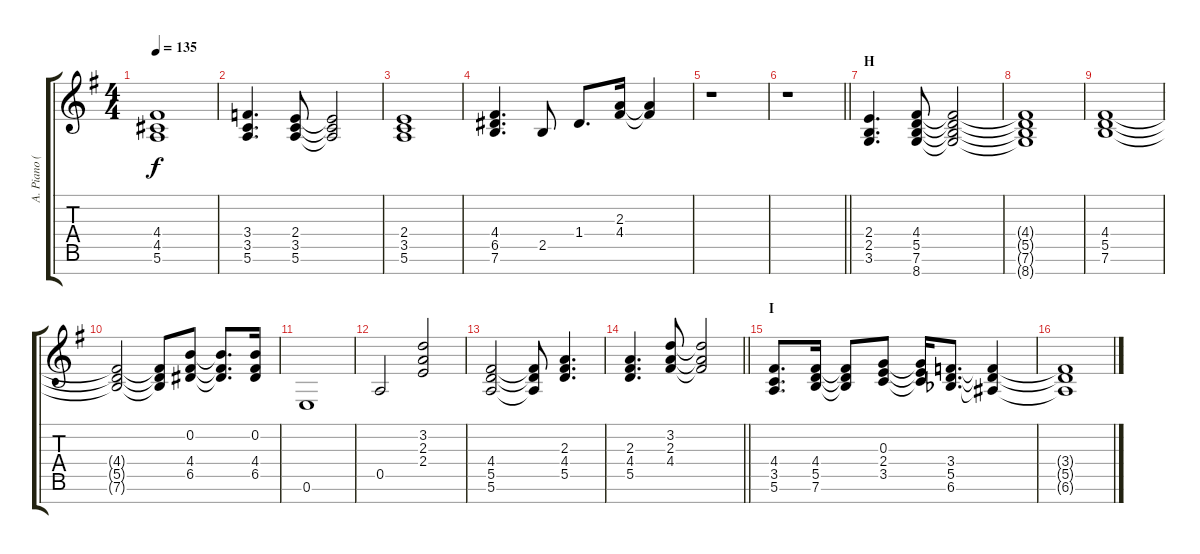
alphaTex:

\track ("A. Piano (Right Hand)" "A. Piano (") {instrument acousticgrandpiano}
\staff {score tabs}
\tuning (E5 B4 G4 D4 A3 E3 B2) {hide}
\ts (4 4)
\tempo 135
\clef g2
\ks g
(4.4 4.5 5.6).1{dy f} |
(3.4 3.5 5.6).4{d} (2.4 3.5 5.6).8 (2.4{t} 3.5{t} 5.6{t}).2 |
(2.4 3.5 5.6).1 |
(4.4 6.5 7.6).4{d} 2.5.8 1.4.8{d} (2.3 4.4).16 (2.3{t} 4.4{t}).4 |
r.1 |
\barLineRight lightlight
r.1 |
\section ("" "H")
(2.4 2.5 3.6).4{d} (4.4 5.5 7.6 8.7).8 (4.4{t} 5.5{t} 7.6{t} 8.7{t}).2 |
(4.4{t} 5.5{t} 7.6{t} 8.7{t}).1 |
(4.4 5.5 7.6).1 |
(4.4{t} 5.5{t} 7.6{t}).2 (4.4{t} 5.5{t} 7.6{t}).8 (0.2 4.4 6.5).8 (0.2{t} 4.4{t} 6.5{t}).8{d} (0.2 4.4 6.5).16 |
0.6.1 |
0.5.2 (3.2 2.3 2.4).2 |
(4.4 5.5 5.6).2 (4.4{t} 5.5{t} 5.6{t}).8 (2.3 4.4 5.5).4{d} |
\barLineRight lightlight
(2.3 4.4 5.5).4{d} (3.2 2.3 4.4).8 (3.2{t} 2.3{t} 4.4{t}).2 |
\section ("" "I")
(4.4 3.5 5.6).8{d} (4.4 5.5 7.6).16 (4.4{t} 5.5{t} 7.6{t}).8 (0.3 2.4 3.5).8 (0.3{t} 2.4{t} 3.5{t}).16 (3.4 5.5 6.6{acc b}).8{d} (3.4{t} 5.5{t} 6.6{t}).4 |
(3.4{t} 5.5{t} 6.6{t}).1
